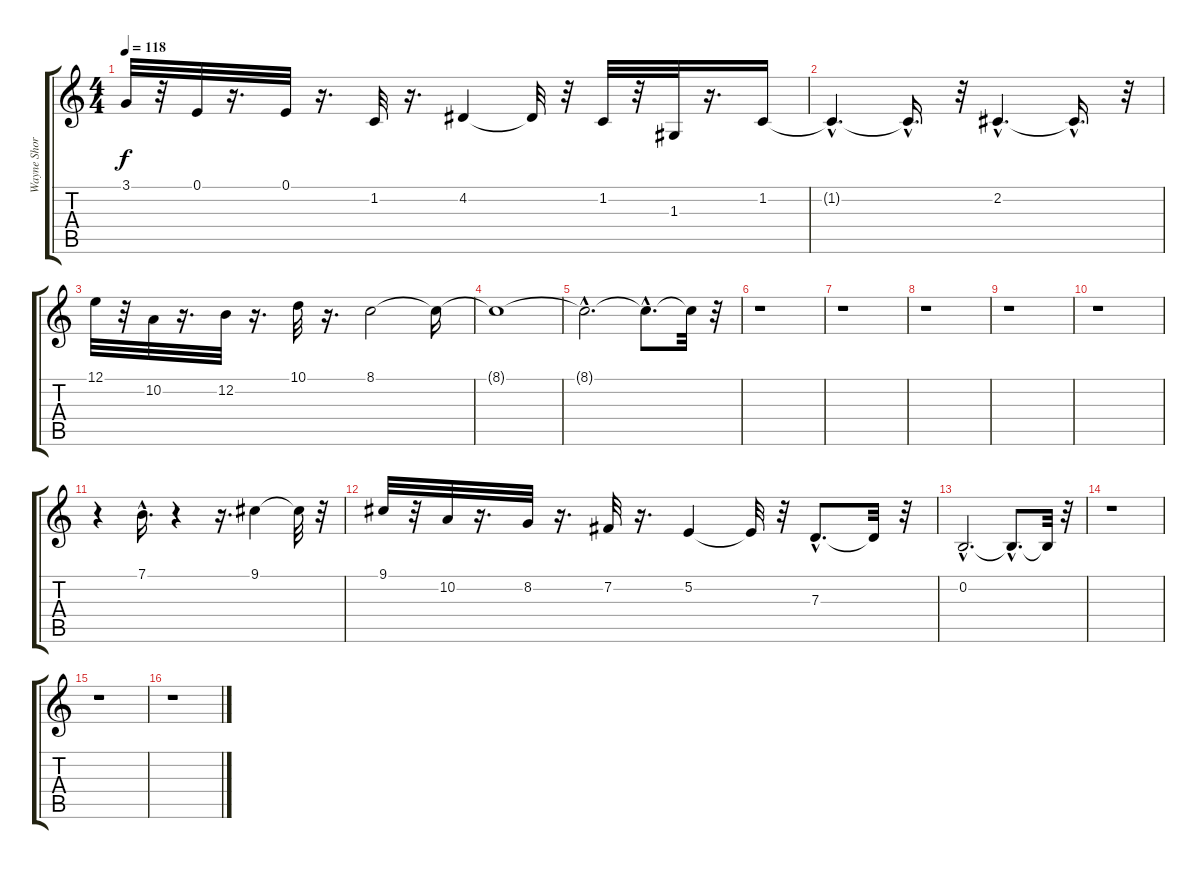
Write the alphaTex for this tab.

\track ("Wayne Shorter" "Wayne Shor") {instrument altosax}
\staff {score tabs}
\tuning (E4 B3 G3 D3 A2 E2) {hide}
\ts (4 4)
\tempo 118
\clef g2
\ks c
3.1.32{dy f} r.32 0.1.32 r.16{d} 0.1.32 r.16{d} 1.2.32 r.16{d} 4.2.4 4.2{t}.32 r.32 1.2.32 r.32 1.3.32 r.16{d} 1.2.16 |
1.2{hac t}.4{d} 1.2{hac t}.16{d} r.32 2.2{hac}.4{d} 2.2{hac t}.16{d} r.32 |
12.1.32 r.32 10.2.32 r.16{d} 12.2.32 r.16{d} 10.1.32 r.16{d} 8.1.2 8.1{t}.16 |
8.1{t}.1 |
8.1{hac t}.2{d} 8.1{hac t}.8{d} 8.1{t}.32 r.32 |
r.1 |
r.1 |
r.1 |
r.1 |
r.1 |
r.4 7.1{hac}.16{d} r.4 r.16{d} 9.1.4 9.1{t}.32 r.32 |
9.1.32 r.32 10.2.32 r.16{d} 8.2.32 r.16{d} 7.2.32 r.16{d} 5.2.4 5.2{t}.32 r.32 7.3{hac}.8{d} 7.3{t}.32 r.32 |
0.2{hac}.2{d} 0.2{hac t}.8{d} 0.2{t}.32 r.32 |
r.1 |
r.1 |
r.1
